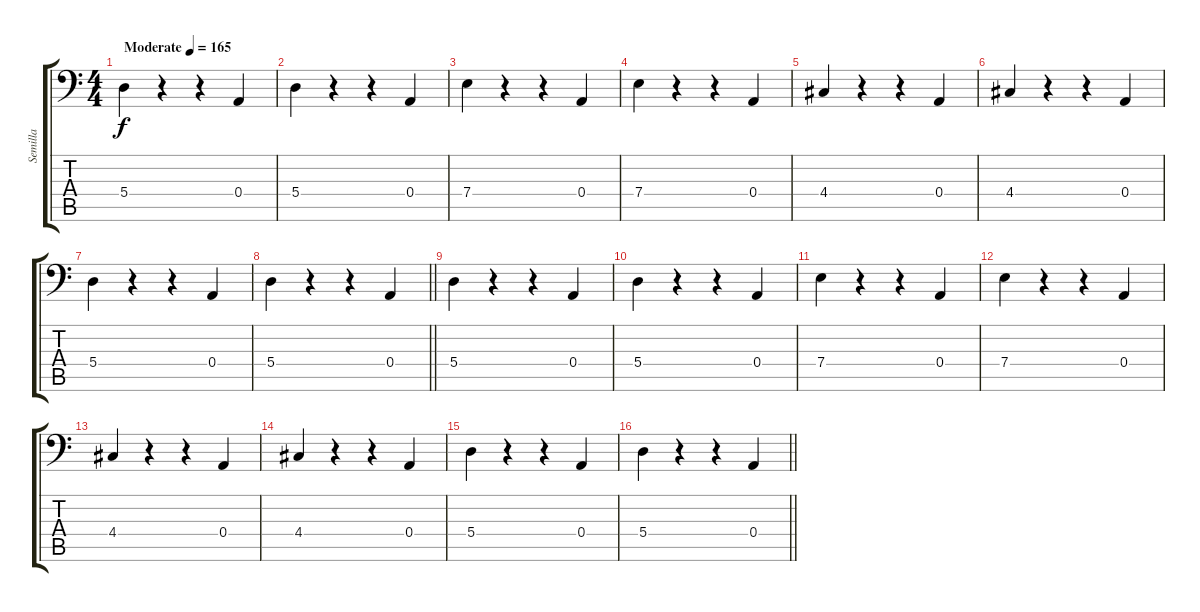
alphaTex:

\track ("Semilla" "Semilla") {instrument electricbassfinger}
\staff {score tabs}
\tuning (C3 G2 D2 A1 E1 B0) {hide}
\ts (4 4)
\tempo (165 "Moderate")
\clef f4
\ks c
5.4.4{dy f instrument electricbassfinger} r.4 r.4 0.4.4 |
5.4.4 r.4 r.4 0.4.4 |
7.4.4 r.4 r.4 0.4.4 |
7.4.4 r.4 r.4 0.4.4 |
4.4.4 r.4 r.4 0.4.4 |
4.4.4 r.4 r.4 0.4.4 |
5.4.4 r.4 r.4 0.4.4 |
\barLineRight lightlight
5.4.4 r.4 r.4 0.4.4 |
5.4.4 r.4 r.4 0.4.4 |
5.4.4 r.4 r.4 0.4.4 |
7.4.4 r.4 r.4 0.4.4 |
7.4.4 r.4 r.4 0.4.4 |
4.4.4 r.4 r.4 0.4.4 |
4.4.4 r.4 r.4 0.4.4 |
5.4.4 r.4 r.4 0.4.4 |
\barLineRight lightlight
5.4.4 r.4 r.4 0.4.4
